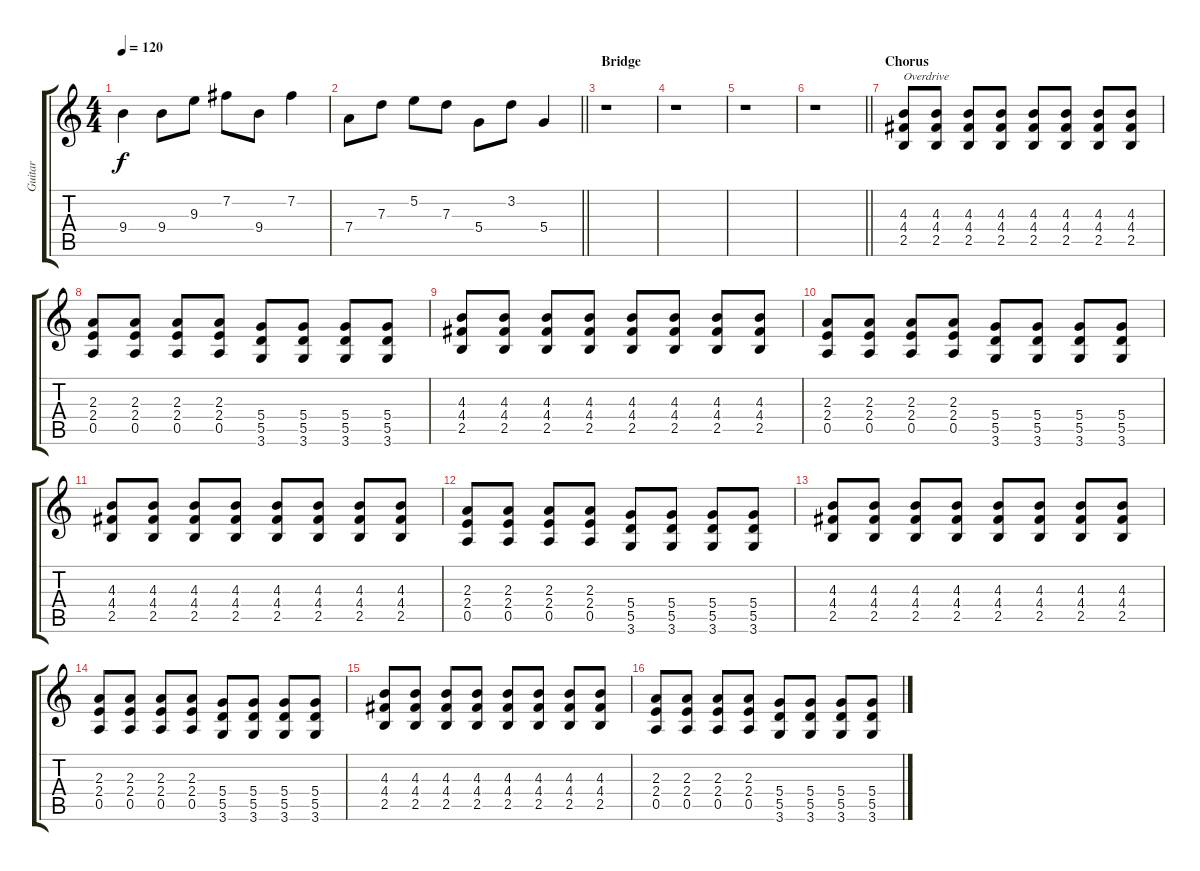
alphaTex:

\track ("Guitar" "Guitar") {instrument acousticguitarsteel}
\staff {score tabs}
\tuning (E4 B3 G3 D3 A2 E2) {hide}
\ts (4 4)
\tempo 120
\clef g2
\ks c
9.4.4{dy f} 9.4.8 9.3.8 7.2.8 9.4.8 7.2.4 |
\barLineRight lightlight
7.4.8 7.3.8 5.2.8 7.3.8 5.4.8 3.2.8 5.4.4 |
\section ("" "Bridge")
r.1 |
r.1 |
r.1 |
\barLineRight lightlight
r.1 |
\section ("" "Chorus")
(4.3 4.4 2.5).8{txt "Overdrive" instrument overdrivenguitar} (4.3 4.4 2.5).8 (4.3 4.4 2.5).8 (4.3 4.4 2.5).8 (4.3 4.4 2.5).8 (4.3 4.4 2.5).8 (4.3 4.4 2.5).8 (4.3 4.4 2.5).8 |
(2.3 2.4 0.5).8 (2.3 2.4 0.5).8 (2.3 2.4 0.5).8 (2.3 2.4 0.5).8 (5.4 5.5 3.6).8 (5.4 5.5 3.6).8 (5.4 5.5 3.6).8 (5.4 5.5 3.6).8 |
(4.3 4.4 2.5).8 (4.3 4.4 2.5).8 (4.3 4.4 2.5).8 (4.3 4.4 2.5).8 (4.3 4.4 2.5).8 (4.3 4.4 2.5).8 (4.3 4.4 2.5).8 (4.3 4.4 2.5).8 |
(2.3 2.4 0.5).8 (2.3 2.4 0.5).8 (2.3 2.4 0.5).8 (2.3 2.4 0.5).8 (5.4 5.5 3.6).8 (5.4 5.5 3.6).8 (5.4 5.5 3.6).8 (5.4 5.5 3.6).8 |
(4.3 4.4 2.5).8 (4.3 4.4 2.5).8 (4.3 4.4 2.5).8 (4.3 4.4 2.5).8 (4.3 4.4 2.5).8 (4.3 4.4 2.5).8 (4.3 4.4 2.5).8 (4.3 4.4 2.5).8 |
(2.3 2.4 0.5).8 (2.3 2.4 0.5).8 (2.3 2.4 0.5).8 (2.3 2.4 0.5).8 (5.4 5.5 3.6).8 (5.4 5.5 3.6).8 (5.4 5.5 3.6).8 (5.4 5.5 3.6).8 |
(4.3 4.4 2.5).8 (4.3 4.4 2.5).8 (4.3 4.4 2.5).8 (4.3 4.4 2.5).8 (4.3 4.4 2.5).8 (4.3 4.4 2.5).8 (4.3 4.4 2.5).8 (4.3 4.4 2.5).8 |
(2.3 2.4 0.5).8 (2.3 2.4 0.5).8 (2.3 2.4 0.5).8 (2.3 2.4 0.5).8 (5.4 5.5 3.6).8 (5.4 5.5 3.6).8 (5.4 5.5 3.6).8 (5.4 5.5 3.6).8 |
(4.3 4.4 2.5).8 (4.3 4.4 2.5).8 (4.3 4.4 2.5).8 (4.3 4.4 2.5).8 (4.3 4.4 2.5).8 (4.3 4.4 2.5).8 (4.3 4.4 2.5).8 (4.3 4.4 2.5).8 |
(2.3 2.4 0.5).8 (2.3 2.4 0.5).8 (2.3 2.4 0.5).8 (2.3 2.4 0.5).8 (5.4 5.5 3.6).8 (5.4 5.5 3.6).8 (5.4 5.5 3.6).8 (5.4 5.5 3.6).8
